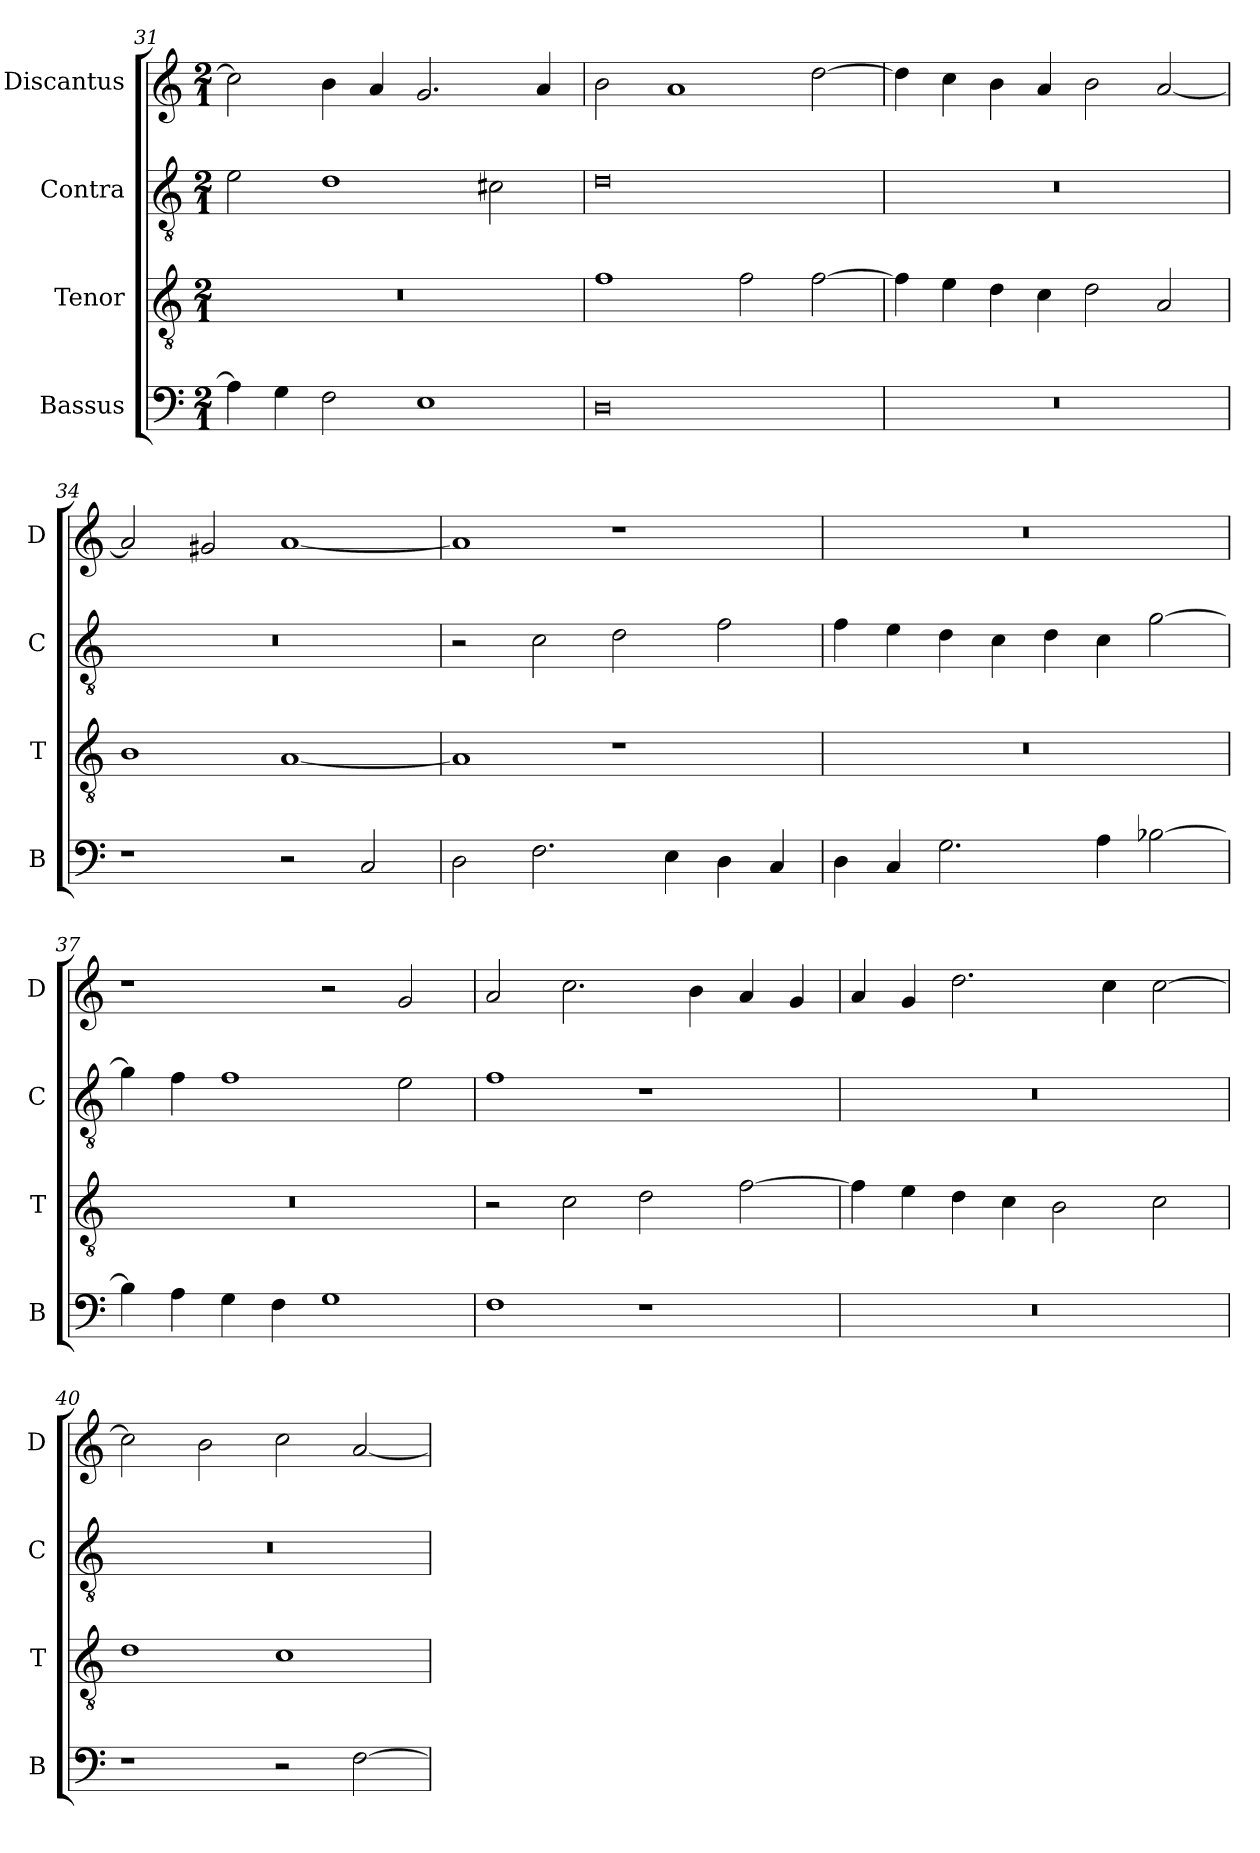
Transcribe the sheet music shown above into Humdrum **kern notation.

**kern	**kern	**kern	**kern
*part4	*part3	*part2	*part1
*staff4	*staff3	*staff2	*staff1
*I"Bassus	*I"Tenor	*I"Contra	*I"Discantus
*I'B	*I'T	*I'C	*I'D
*clefF4	*clefGv2	*clefGv2	*clefG2
*k[]	*k[]	*k[]	*k[]
*M2/1	*M2/1	*M2/1	*M2/1
=31	=31	=31	=31
4A\]	0r	2e\	2cc\]
4G\	.	.	.
2F\	.	1d	4b\
.	.	.	4a/
1E	.	.	2.g/
.	.	2c#X\	.
.	.	.	4a/
=32	=32	=32	=32
0D	1f	0d	2b\
.	.	.	1a
.	2f\	.	.
.	[2f\	.	[2dd\
=33	=33	=33	=33
0r	4f\]	0r	4dd\]
.	4e\	.	4cc\
.	4d\	.	4b\
.	4c\	.	4a/
.	2d\	.	2b\
.	2A/	.	[2a/
=34	=34	=34	=34
1r	1B	0r	2a/]
.	.	.	2g#X/
2r	[1A	.	[1a
2C/	.	.	.
=35	=35	=35	=35
2D\	1A]	2r	1a]
2.F\	.	2c\	.
.	1r	2d\	1r
4E\	.	.	.
4D\	.	2f\	.
4C/	.	.	.
=36	=36	=36	=36
4D\	0r	4f\	0r
4C/	.	4e\	.
2.G\	.	4d\	.
.	.	4c\	.
.	.	4d\	.
4A\	.	4c\	.
[2B-X\	.	[2g\	.
=37	=37	=37	=37
4B-\]	0r	4g\]	1r
4A\	.	4f\	.
4G\	.	1f	.
4F\	.	.	.
1G	.	.	2r
.	.	2e\	2g/
=38	=38	=38	=38
1F	2r	1f	2a/
.	2c\	.	2.cc\
1r	2d\	1r	.
.	.	.	4b\
.	[2f\	.	4a/
.	.	.	4g/
=39	=39	=39	=39
0r	4f\]	0r	4a/
.	4e\	.	4g/
.	4d\	.	2.dd\
.	4c\	.	.
.	2B\	.	.
.	.	.	4cc\
.	2c\	.	[2cc\
=40	=40	=40	=40
1r	1d	0r	2cc\]
.	.	.	2b\
2r	1c	.	2cc\
[2F\	.	.	[2a/
=	=	=	=
*-	*-	*-	*-
